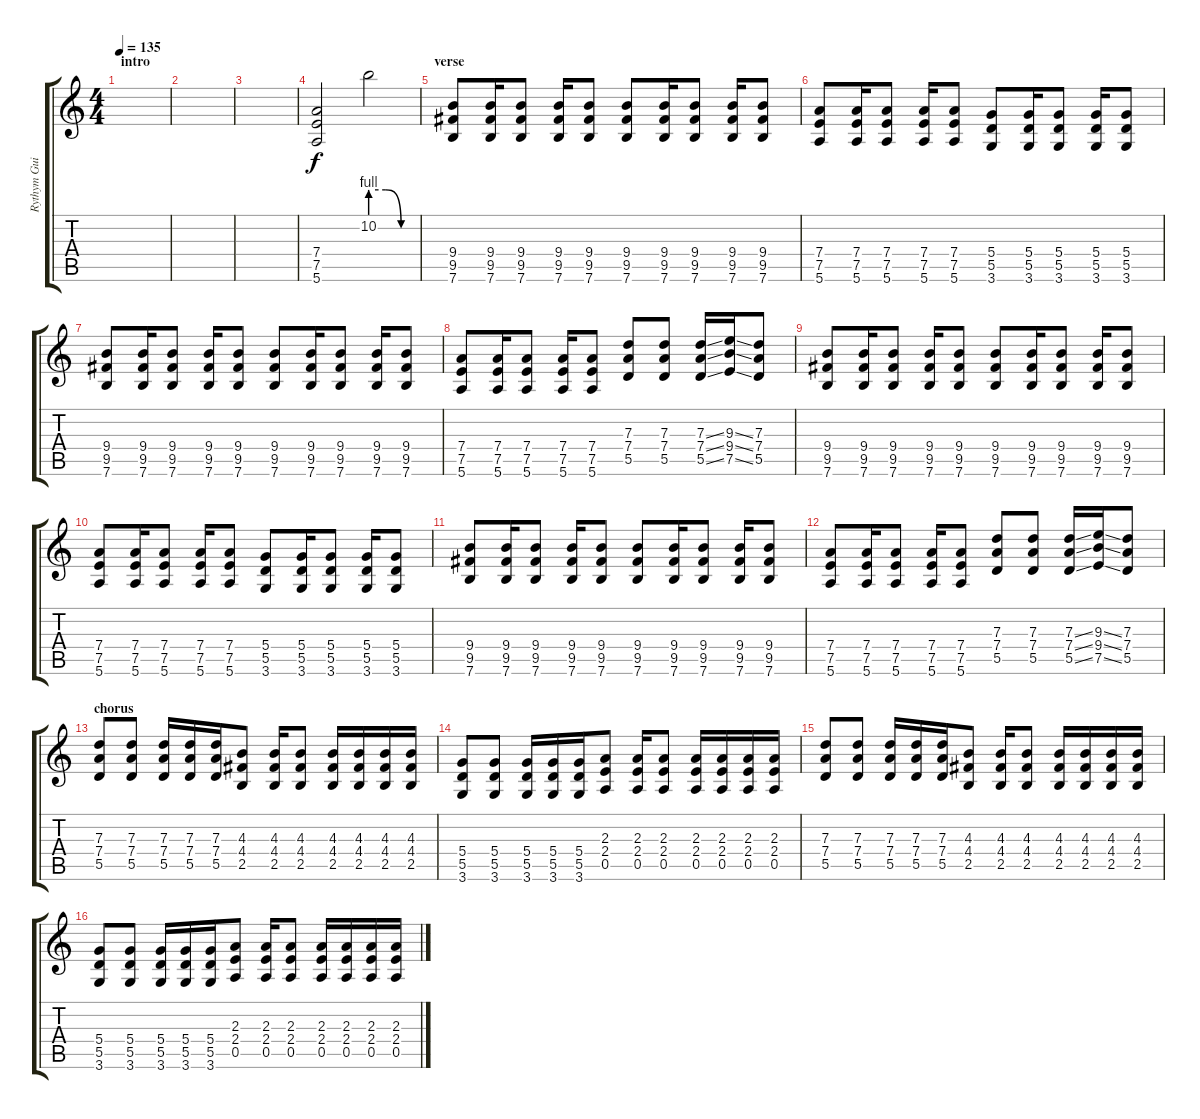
\track ("Rythym Guitar" "Rythym Gui") {instrument overdrivenguitar}
\staff {score tabs}
\tuning (E4 B3 G3 D3 A2 E2) {hide}
\ts (4 4)
\section ("" "intro")
\tempo 135
\clef g2
\ks c
|
|
|
(7.4 7.5 5.6).2 10.2{be (custom 0 4 20 4 40 0 60 0)}.2 |
\section ("" "verse")
(9.4 9.5 7.6).8 (9.4 9.5 7.6).16 (9.4 9.5 7.6).8 (9.4 9.5 7.6).16 (9.4 9.5 7.6).8 (9.4 9.5 7.6).8 (9.4 9.5 7.6).16 (9.4 9.5 7.6).8 (9.4 9.5 7.6).16 (9.4 9.5 7.6).8 |
(7.4 7.5 5.6).8 (7.4 7.5 5.6).16 (7.4 7.5 5.6).8 (7.4 7.5 5.6).16 (7.4 7.5 5.6).8 (5.4 5.5 3.6).8 (5.4 5.5 3.6).16 (5.4 5.5 3.6).8 (5.4 5.5 3.6).16 (5.4 5.5 3.6).8 |
(9.4 9.5 7.6).8 (9.4 9.5 7.6).16 (9.4 9.5 7.6).8 (9.4 9.5 7.6).16 (9.4 9.5 7.6).8 (9.4 9.5 7.6).8 (9.4 9.5 7.6).16 (9.4 9.5 7.6).8 (9.4 9.5 7.6).16 (9.4 9.5 7.6).8 |
(7.4 7.5 5.6).8 (7.4 7.5 5.6).16 (7.4 7.5 5.6).8 (7.4 7.5 5.6).16 (7.4 7.5 5.6).8 (7.3 7.4 5.5).8 (7.3 7.4 5.5).8 (7.3{ss} 7.4{ss} 5.5{ss}).16 (9.3{ss} 9.4{ss} 7.5{ss}).16 (7.3 7.4 5.5).8 |
(9.4 9.5 7.6).8 (9.4 9.5 7.6).16 (9.4 9.5 7.6).8 (9.4 9.5 7.6).16 (9.4 9.5 7.6).8 (9.4 9.5 7.6).8 (9.4 9.5 7.6).16 (9.4 9.5 7.6).8 (9.4 9.5 7.6).16 (9.4 9.5 7.6).8 |
(7.4 7.5 5.6).8 (7.4 7.5 5.6).16 (7.4 7.5 5.6).8 (7.4 7.5 5.6).16 (7.4 7.5 5.6).8 (5.4 5.5 3.6).8 (5.4 5.5 3.6).16 (5.4 5.5 3.6).8 (5.4 5.5 3.6).16 (5.4 5.5 3.6).8 |
(9.4 9.5 7.6).8 (9.4 9.5 7.6).16 (9.4 9.5 7.6).8 (9.4 9.5 7.6).16 (9.4 9.5 7.6).8 (9.4 9.5 7.6).8 (9.4 9.5 7.6).16 (9.4 9.5 7.6).8 (9.4 9.5 7.6).16 (9.4 9.5 7.6).8 |
(7.4 7.5 5.6).8 (7.4 7.5 5.6).16 (7.4 7.5 5.6).8 (7.4 7.5 5.6).16 (7.4 7.5 5.6).8 (7.3 7.4 5.5).8 (7.3 7.4 5.5).8 (7.3{ss} 7.4{ss} 5.5{ss}).16 (9.3{ss} 9.4{ss} 7.5{ss}).16 (7.3 7.4 5.5).8 |
\section ("" "chorus")
(7.3 7.4 5.5).8 (7.3 7.4 5.5).8 (7.3 7.4 5.5).16 (7.3 7.4 5.5).16 (7.3 7.4 5.5).16 (4.3 4.4 2.5).8 (4.3 4.4 2.5).16 (4.3 4.4 2.5).8 (4.3 4.4 2.5).16 (4.3 4.4 2.5).16 (4.3 4.4 2.5).16 (4.3 4.4 2.5).16 |
(5.4 5.5 3.6).8 (5.4 5.5 3.6).8 (5.4 5.5 3.6).16 (5.4 5.5 3.6).16 (5.4 5.5 3.6).16 (2.3 2.4 0.5).8 (2.3 2.4 0.5).16 (2.3 2.4 0.5).8 (2.3 2.4 0.5).16 (2.3 2.4 0.5).16 (2.3 2.4 0.5).16 (2.3 2.4 0.5).16 |
(7.3 7.4 5.5).8 (7.3 7.4 5.5).8 (7.3 7.4 5.5).16 (7.3 7.4 5.5).16 (7.3 7.4 5.5).16 (4.3 4.4 2.5).8 (4.3 4.4 2.5).16 (4.3 4.4 2.5).8 (4.3 4.4 2.5).16 (4.3 4.4 2.5).16 (4.3 4.4 2.5).16 (4.3 4.4 2.5).16 |
(5.4 5.5 3.6).8 (5.4 5.5 3.6).8 (5.4 5.5 3.6).16 (5.4 5.5 3.6).16 (5.4 5.5 3.6).16 (2.3 2.4 0.5).8 (2.3 2.4 0.5).16 (2.3 2.4 0.5).8 (2.3 2.4 0.5).16 (2.3 2.4 0.5).16 (2.3 2.4 0.5).16 (2.3 2.4 0.5).16
